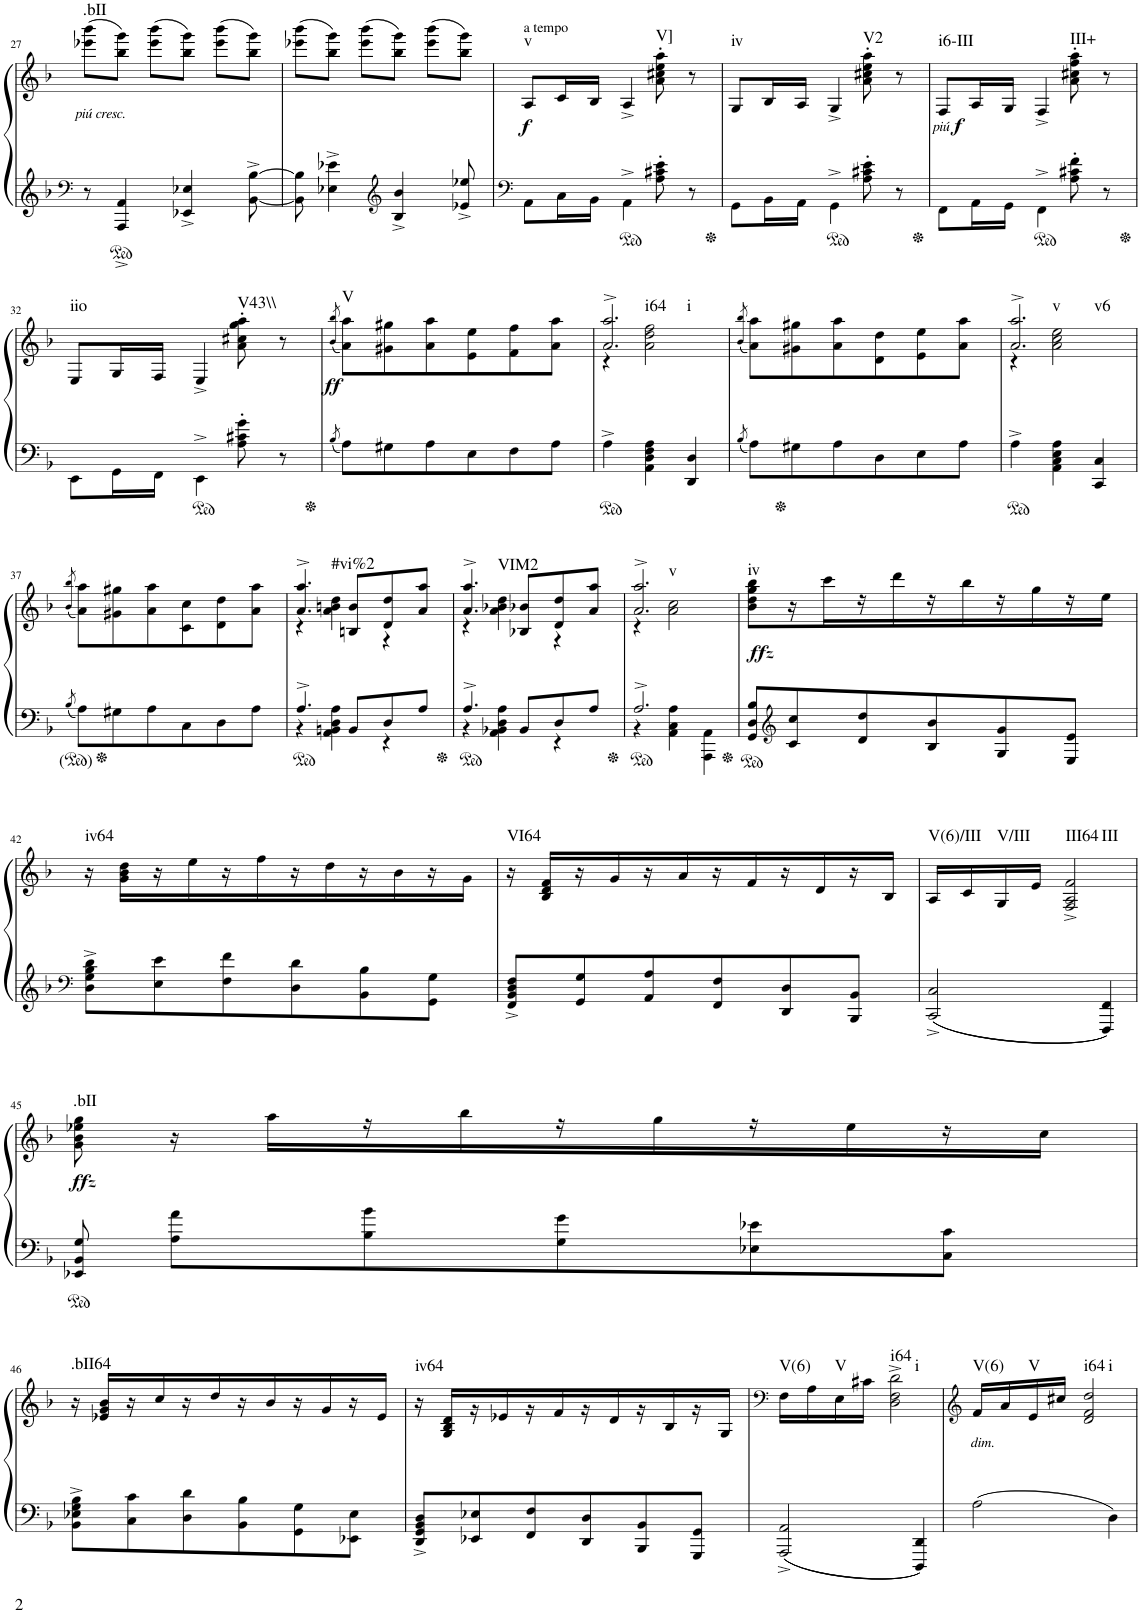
**kern	**kern	**dynam	**harte
*part1	*part1	*part1	*part1
*staff2	*staff1	*staff1/2	*
*I"Piano	*	*	*
*I'Pno.	*	*	*
!!LO:PB:g=z
*clefF4	*clefG2	*	*
*k[b-]	*k[b-]	*	*
*M3/4	*M3/4	*	*
=27	=27	=27	=27
!	!LO:TX:b:i:t=piú cresc.	!	!LO:H:kt=.bII
8r	(8eee-X\ 8bbb-\L	.	N
4AAA/^ 4AA/^	8bb-\ 8ggg\J)	.	.
.	(8eee-\ 8bbb-\L	.	.
4EE-X/^ 4E-X/^	8bb-\ 8ggg\J)	.	.
.	(8eee-\ 8bbb-\L	.	.
[8BB-\^ [8B-\^	8bb-\ 8ggg\J)	.	.
=28	=28	=28	=28
8BB-\] 8B-\]	(8eee-X\ 8bbb-\L	.	.
4E-X\^ 4e-X\^	8bb-\ 8ggg\J)	.	.
.	(8eee-\ 8bbb-\L	.	.
*clefG2	*	*	*
4B-/^ 4b-/^	8bb-\ 8ggg\J)	.	.
.	(8eee-\ 8bbb-\L	.	.
8e-X/^ 8ee-X/^	8bb-\ 8ggg\J)	.	.
=29	=29	=29	=29
*clefF4	*	*	*
!	!LO:TX:a:t=a tempo	!	!
!	!	!LO:DY:b	!LO:H:kt=v
8AA\L	8A/L	f	N
16C\L	16c/L	.	.
16BB-\JJ	16B-/JJ	.	.
4AA^\	4A^/	.	.
!	!	!	!LO:H:kt=V]
8A\' 8c#X\' 8e\'	8a\' 8cc#X\' 8ee\' 8aa\'	.	N
8r	8r	.	.
=30	=30	=30	=30
!	!	!	!LO:H:kt=iv
8GG\L	8G/L	.	N
16BB-\L	16B-/L	.	.
16AA\JJ	16A/JJ	.	.
4GG^\	4G^/	.	.
!	!	!	!LO:H:kt=V2
8A\' 8c#X\' 8e\'	8a\' 8cc#X\' 8ee\' 8aa\'	.	N
8r	8r	.	.
=31	=31	=31	=31
!	!	!LO:DY:b	!
!	!	!LO:DY:n=1:b	!LO:H:kt=i6-III
8FF\L	8F/L	other-dynamics f	N
16AA\L	16A/L	.	.
16GG\JJ	16G/JJ	.	.
4FF^\	4F^/	.	.
!	!	!	!LO:H:kt=III+
8A\' 8c#X\' 8f\'	8a\' 8cc#X\' 8ff\' 8aa\'	.	N
8r	8r	.	.
!!LO:LB:g=z
=32	=32	=32	=32
!	!	!	!LO:H:kt=iio
8EE\L	8E/L	.	N
16GG\L	16G/L	.	.
16FF\JJ	16F/JJ	.	.
4EE^\	4E^/	.	.
!	!	!	!LO:H:kt=V43\\
8A\' 8c#X\' 8g\'	8a\' 8cc#X\' 8gg\' 8aa\'	.	N
8r	8r	.	.
=33	=33	=33	=33
8qB-/	(8qb-/ 8qbb-/	.	.
!	!	!LO:DY:b	!LO:H:kt=V
8A\L	8a\ 8aa\L)	ff	N
8G#X\	8g#X\ 8gg#X\	.	.
8A\	8a\ 8aa\	.	.
8E\	8e\ 8ee\	.	.
8F\	8f\ 8ff\	.	.
8A\J	8a\ 8aa\J	.	.
=34	=34	=34	=34
*	*^	*	*
!	!	!	!	!LO:H:kt=i
4A^\	2.a/^ 2.aa/^	4r	.	N
!	!	!	!	!LO:H:kt=i64
4AA\ 4D\ 4F\ 4A\	.	2a\ 2dd\ 2ff\	.	N
4DD/ 4D/	.	.	.	.
*	*v	*v	*	*
=35	=35	=35	=35
8qB-/	(8qb-/ 8qbb-/	.	.
8A\L	8a\ 8aa\L)	.	.
8G#X\	8g#X\ 8gg#X\	.	.
8A\	8a\ 8aa\	.	.
8D\	8d\ 8dd\	.	.
8E\	8e\ 8ee\	.	.
8A\J	8a\ 8aa\J	.	.
=36	=36	=36	=36
*	*^	*	*
!	!	!	!	!LO:H:kt=v6
4A^\	2.a/^ 2.aa/^	4r	.	N
!	!	!	!	!LO:H:kt=v
4AA\ 4C\ 4E\ 4A\	.	2a\ 2cc\ 2ee\	.	N
4CC/ 4C/	.	.	.	.
*	*v	*v	*	*
!!LO:LB:g=z
=37	=37	=37	=37
8qB-/	(8qb-/ 8qbb-/	.	.
8A\L	8a\ 8aa\L)	.	.
8G#X\	8g#X\ 8gg#X\	.	.
8A\	8a\ 8aa\	.	.
8C\	8c\ 8cc\	.	.
8D\	8d\ 8dd\	.	.
8A\J	8a\ 8aa\J	.	.
=38	=38	=38	=38
*^	*^	*	*
4.A^/	4r	4.a/^ 4.aa/^	4r	.	.
!	!	!	!	!	!LO:H:kt=#vi%2
.	4AA\ 4BBn\ 4D\ 4A\	.	4a\ 4bn\ 4dd\	.	N
8BB/L	.	8Bn/ 8b/L	.	.	.
8D/	4r	8d/ 8dd/	4r	.	.
8A/J	.	8a/ 8aa/J	.	.	.
=39	=39	=39	=39	=39	=39
4.A^/	4r	4.a/^ 4.aa/^	4r	.	.
!	!	!	!	!	!LO:H:kt=VIM2
.	4AA\ 4BB-X\ 4D\ 4A\	.	4a\ 4b-X\ 4dd\	.	N
8BB-/L	.	8B-X/ 8b-X/L	.	.	.
8D/	4r	8d/ 8dd/	4r	.	.
8A/J	.	8a/ 8aa/J	.	.	.
=40	=40	=40	=40	=40	=40
2.A^/	4r	2.a/^ 2.aa/^	4r	.	.
!	!	!	!	!	!LO:H:kt=v
.	4AA\ 4C\ 4A\	.	2a\ 2cc\	.	N
.	4AAA\ 4AA\	.	.	.	.
*	*	*v	*v	*	*
=41	=41	=41	=41	=41
!	!	!	!LO:DY:b	!LO:H:kt=iv
*v	*v	*	*	*
8GG/ 8D/ 8B-/L	8b-\ 8dd\ 8gg\ 8bb-\L	other-dynamics	N
*clefG2	*	*	*
8c/ 8cc/	16r	.	.
.	16ccc\	.	.
8d/ 8dd/	16r	.	.
.	16ddd\	.	.
8B-/ 8b-/	16r	.	.
.	16bb-\	.	.
8G/ 8g/	16r	.	.
.	16gg\	.	.
8E/ 8e/J	16r	.	.
.	16ee\JJ	.	.
!!LO:LB:g=z
=42	=42	=42	=42
*clefF4	*	*	*
!	!	!	!LO:H:kt=iv64
8D\^ 8G\^ 8B-\^ 8d\^L	16r	.	N
.	16g\ 16b-\ 16dd\LL	.	.
8E\ 8e\	16r	.	.
.	16ee\	.	.
8F\ 8f\	16r	.	.
.	16ff\	.	.
8D\ 8d\	16r	.	.
.	16dd\	.	.
8BB-\ 8B-\	16r	.	.
.	16b-\	.	.
8GG\ 8G\J	16r	.	.
.	16g\JJ	.	.
=43	=43	=43	=43
!	!	!	!LO:H:kt=VI64
8FF/^ 8BB-/^ 8D/^ 8F/^L	16r	.	N
.	16B-/ 16d/ 16f/LL	.	.
8GG/ 8G/	16r	.	.
.	16g/	.	.
8AA/ 8A/	16r	.	.
.	16a/	.	.
8FF/ 8F/	16r	.	.
.	16f/	.	.
8DD/ 8D/	16r	.	.
.	16d/	.	.
8BBB-/ 8BB-/J	16r	.	.
.	16B-/JJ	.	.
=44	=44	=44	=44
!	!	!	!LO:H:kt=V(6)/III
2CC/^ 2C/^	16A/LL	.	N
.	16c/	.	.
!	!	!	!LO:H:kt=V/III
.	16G/	.	N
.	16e/JJ	.	.
!	!	!	!LO:H:n=1:kt=III64
!	!	!	!LO:H:n=2:kt=III
.	2F/^ 2A/^ 2f/^	.	N N
4FFF/ 4FF/	.	.	.
!!LO:LB:g=z
=45	=45	=45	=45
!	!	!LO:DY:b	!LO:H:kt=.bII
8EE-X/ 8BB-/ 8G/	8g\ 8b-\ 8ee-X\ 8gg\	other-dynamics	N
8A\ 8a\L	16r	.	.
.	16aa\LL	.	.
8B-\ 8b-\	16r	.	.
.	16bb-\	.	.
8G\ 8g\	16r	.	.
.	16gg\	.	.
8E-X\ 8e-X\	16r	.	.
.	16ee-\	.	.
8C\ 8c\J	16r	.	.
.	16cc\JJ	.	.
!!LO:LB:g=z
=46	=46	=46	=46
!	!	!	!LO:H:kt=.bII64
8BB-\^ 8E-X\^ 8G\^ 8B-\^L	16r	.	N
.	16e-X/ 16g/ 16b-/LL	.	.
8C\ 8c\	16r	.	.
.	16cc/	.	.
8D\ 8d\	16r	.	.
.	16dd/	.	.
8BB-\ 8B-\	16r	.	.
.	16b-/	.	.
8GG\ 8G\	16r	.	.
.	16g/	.	.
8EE-X\ 8E-\J	16r	.	.
.	16e-/JJ	.	.
=47	=47	=47	=47
!	!	!	!LO:H:kt=iv64
8DD/^ 8GG/^ 8BB-/^ 8D/^L	16r	.	N
.	16G/ 16B-/ 16d/LL	.	.
8EE-X/ 8E-X/	16r	.	.
.	16e-X/	.	.
8FF/ 8F/	16r	.	.
.	16f/	.	.
8DD/ 8D/	16r	.	.
.	16d/	.	.
8BBB-/ 8BB-/	16r	.	.
.	16B-/	.	.
8GGG/ 8GG/J	16r	.	.
.	16G/JJ	.	.
=48	=48	=48	=48
*	*clefF4	*	*
!	!	!	!LO:H:kt=V(6)
2AAA/^ 2AA/^	16F\LL	.	N
.	16A\	.	.
!	!	!	!LO:H:kt=V
.	16E\	.	N
.	16c#X\JJ	.	.
!	!	!	!LO:H:n=1:kt=i64
!	!	!	!LO:H:n=2:kt=i
.	2D\^ 2F\^ 2d\^	.	N N
4DDD/ 4DD/	.	.	.
=49	=49	=49	=49
*	*clefG2	*	*
!	!LO:TX:b:i:t=dim.	!	!LO:H:kt=V(6)
2A\	16f/LL	.	N
.	16a/	.	.
!	!	!	!LO:H:kt=V
.	16e/	.	N
.	16cc#X/JJ	.	.
!	!	!	!LO:H:n=1:kt=i64
!	!	!	!LO:H:n=2:kt=i
.	2d/ 2f/ 2dd/	.	N N
4D\	.	.	.
=	=	=	=
*-	*-	*-	*-
